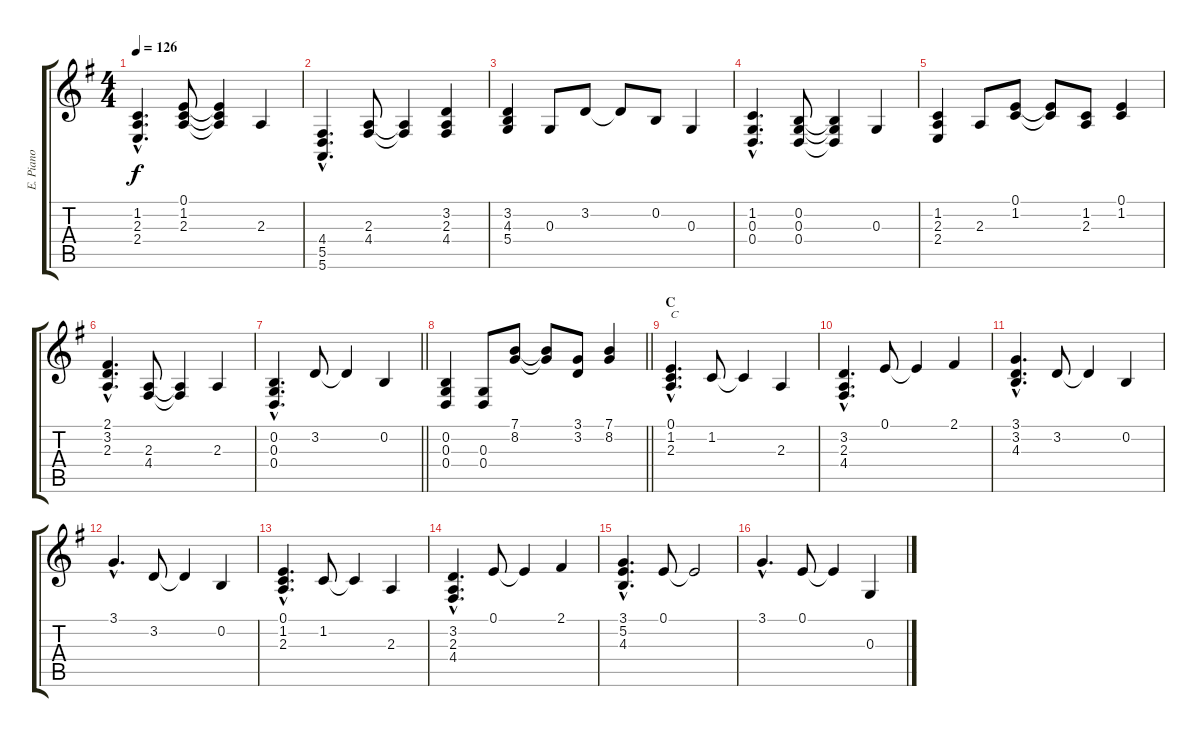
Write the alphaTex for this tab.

\track ("E. Piano" "E. Piano") {instrument electricgrandpiano}
\staff {score tabs}
\tuning (E4 B3 G3 D3 A2 E2) {hide}
\ts (4 4)
\tempo 126
\clef g2
\ks g
(1.2{hac} 2.3{hac} 2.4{hac}).4{d dy f} (0.1 1.2 2.3).8 (0.1{t} 1.2{t} 2.3{t}).4 2.3.4 |
(4.4{hac} 5.5{hac} 5.6{hac}).4{d} (2.3 4.4).8 (2.3{t} 4.4{t}).4 (3.2 2.3 4.4).4 |
(3.2 4.3 5.4).4 0.3.8 3.2.8 3.2{t}.8 0.2.8 0.3.4 |
(1.2{hac} 0.3{hac} 0.4{hac}).4{d} (0.2 0.3 0.4).8 (0.2{t} 0.3{t} 0.4{t}).4 0.3.4 |
(1.2 2.3 2.4).4 2.3.8 (0.1 1.2).8 (0.1{t} 1.2{t}).8 (1.2 2.3).8 (0.1 1.2).4 |
(2.1{hac} 3.2{hac} 2.3{hac}).4{d} (2.3 4.4).8 (2.3{t} 4.4{t}).4 2.3.4 |
\barLineRight lightlight
(0.2{hac} 0.3{hac} 0.4{hac}).4{d} 3.2.8 3.2{t}.4 0.2.4 |
\barLineRight lightlight
(0.2 0.3 0.4).4 (0.3 0.4).8 (7.1 8.2).8 (7.1{t} 8.2{t}).8 (3.1 3.2).8 (7.1 8.2).4 |
\section ("" "C")
(0.1{hac} 1.2{hac} 2.3{hac}).4{d txt "C"} 1.2.8 1.2{t}.4 2.3.4 |
(3.2{hac} 2.3{hac} 4.4{hac}).4{d} 0.1.8 0.1{t}.4 2.1.4 |
(3.1{hac} 3.2{hac} 4.3{hac}).4{d} 3.2.8 3.2{t}.4 0.2.4 |
3.1{hac}.4{d} 3.2.8 3.2{t}.4 0.2.4 |
(0.1{hac} 1.2{hac} 2.3{hac}).4{d} 1.2.8 1.2{t}.4 2.3.4 |
(3.2{hac} 2.3{hac} 4.4{hac}).4{d} 0.1.8 0.1{t}.4 2.1.4 |
(3.1{hac} 5.2{hac} 4.3{hac}).4{d} 0.1.8 0.1{t}.2 |
3.1{hac}.4{d} 0.1.8 0.1{t}.4 0.3.4
